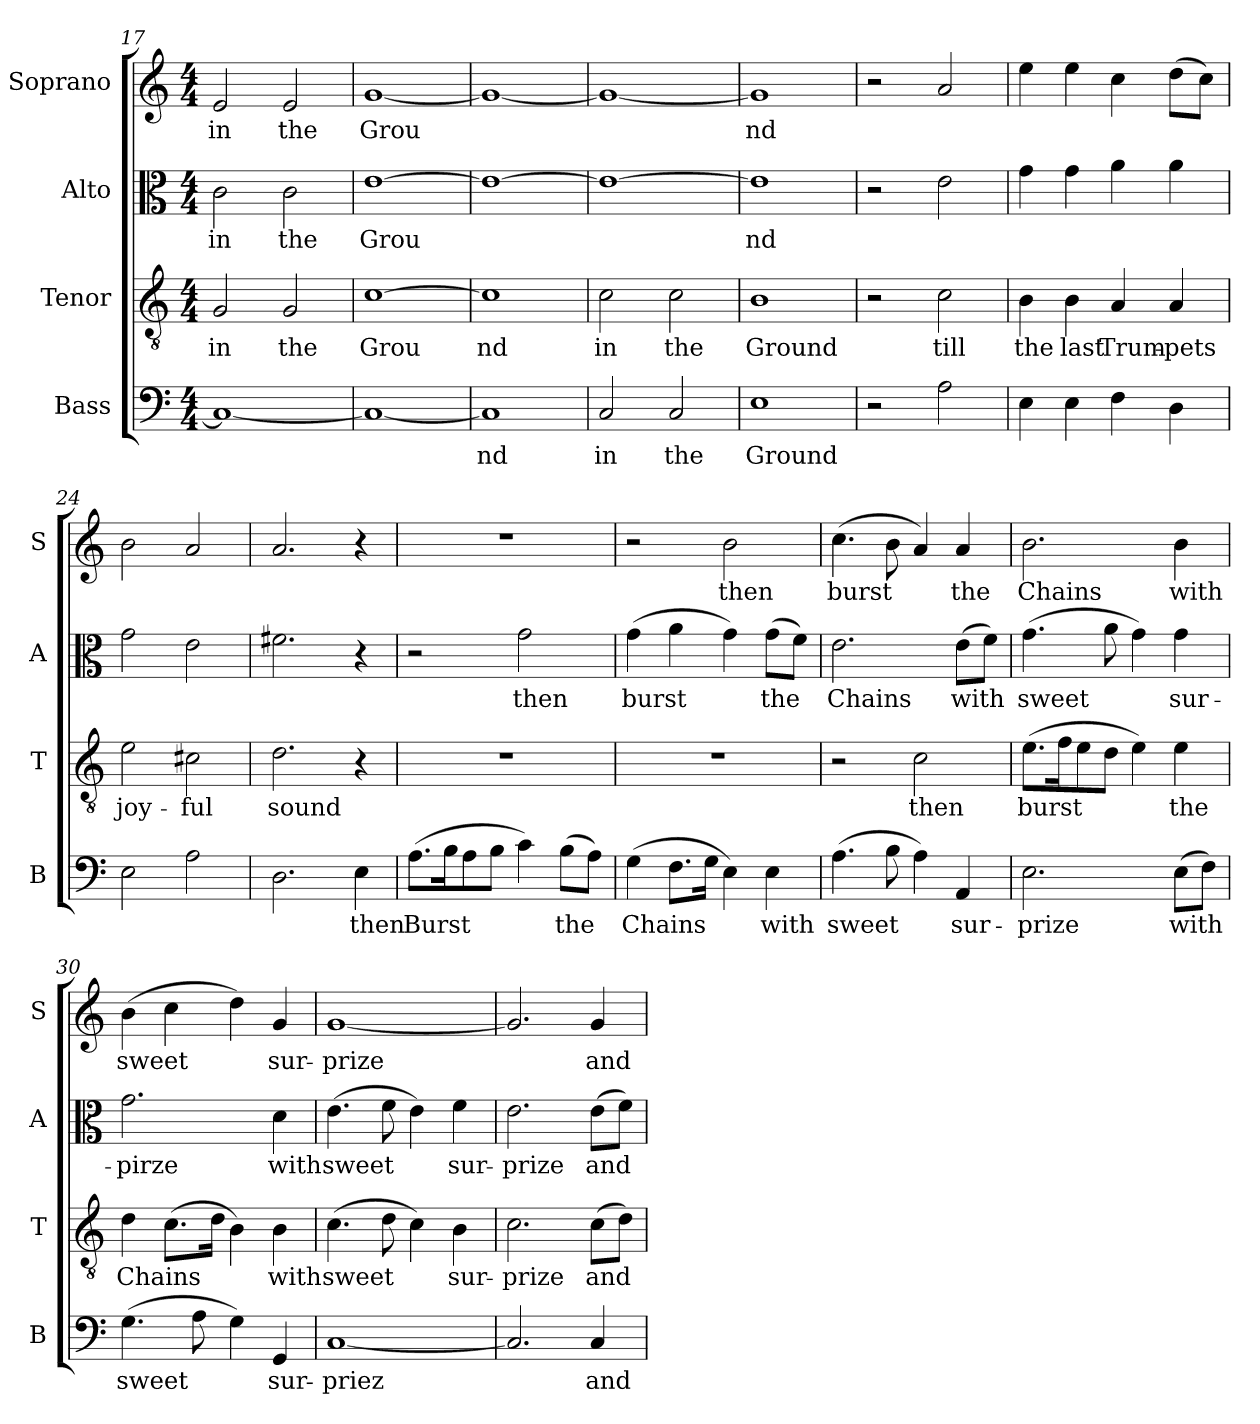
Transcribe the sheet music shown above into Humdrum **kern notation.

**kern	**text	**kern	**text	**kern	**text	**kern	**text
*part4	*part4	*part3	*part3	*part2	*part2	*part1	*part1
*staff4	*staff4	*staff3	*staff3	*staff2	*staff2	*staff1	*staff1
*I"Bass	*	*I"Tenor	*	*I"Alto	*	*I"Soprano	*
*I'B	*	*I'T	*	*I'A	*	*I'S	*
*clefF4	*	*clefGv2	*	*clefC3	*	*clefG2	*
*k[]	*	*k[]	*	*k[]	*	*k[]	*
*C:	*	*C:	*	*C:	*	*C:	*
*M4/4	*	*M4/4	*	*M4/4	*	*M4/4	*
=17	=17	=17	=17	=17	=17	=17	=17
1C_	.	2G/	in	2c\	in	2e/	in
.	.	2G/	the	2c\	the	2e/	the
=18	=18	=18	=18	=18	=18	=18	=18
1C_	.	[1c	Grou	[1e	Grou	[1g	Grou
=19	=19	=19	=19	=19	=19	=19	=19
1C]	nd	1c]	nd	1e_	.	1g_	.
=20	=20	=20	=20	=20	=20	=20	=20
2C/	in	2c\	in	1e_	.	1g_	.
2C/	the	2c\	the	.	.	.	.
=21	=21	=21	=21	=21	=21	=21	=21
1E	Ground	1B	Ground	1e]	nd	1g]	nd
=22	=22	=22	=22	=22	=22	=22	=22
2r	.	2r	.	2r	.	2r	.
2A\	.	2c\	till	2e\	.	2a/	.
=23	=23	=23	=23	=23	=23	=23	=23
4E\	.	4B\	the	4g\	.	4ee\	.
4E\	.	4B\	last	4g\	.	4ee\	.
4F\	.	4A/	Trum-	4a\	.	4cc\	.
4D\	.	4A/	-pets	4a\	.	(8dd\L	.
.	.	.	.	.	.	8cc\J)	.
!!LO:LB:g=z
=24	=24	=24	=24	=24	=24	=24	=24
2E\	.	2e\	joy-	2g\	.	2b\	.
2A\	.	2c#X\	-ful	2e\	.	2a/	.
=25	=25	=25	=25	=25	=25	=25	=25
2.D\	.	2.d\	sound	2.f#X\	.	2.a/	.
4E\	then	4r	.	4r	.	4r	.
=26	=26	=26	=26	=26	=26	=26	=26
(8.A\L	Burst	1r	.	2r	.	1r	.
16B\K	.	.	.	.	.	.	.
8A\	.	.	.	.	.	.	.
8B\J	.	.	.	.	.	.	.
4c\)	.	.	.	2g\	then	.	.
(8B\L	the	.	.	.	.	.	.
8A\J)	.	.	.	.	.	.	.
=27	=27	=27	=27	=27	=27	=27	=27
(4G\	Chains	1r	.	(4g\	burst	2r	.
8.F\L	.	.	.	4a\	.	.	.
16G\Jk	.	.	.	.	.	.	.
4E\)	.	.	.	4g\)	.	2b\	then
4E\	with	.	.	(8g\L	the	.	.
.	.	.	.	8f\J)	.	.	.
=28	=28	=28	=28	=28	=28	=28	=28
(4.A\	sweet	2r	.	2.e\	Chains	(4.cc\	burst
8B\	.	.	.	.	.	8b\	.
4A\)	.	2c\	then	.	.	4a/)	.
4AA/	sur-	.	.	(8e\L	with	4a/	the
.	.	.	.	8f\J)	.	.	.
!!LO:PB:g=z
=29	=29	=29	=29	=29	=29	=29	=29
2.E\	-prize	(8.e\L	burst	(4.g\	sweet	2.b\	Chains
.	.	16f\K	.	.	.	.	.
.	.	8e\	.	.	.	.	.
.	.	8d\J	.	8a\	.	.	.
.	.	4e\)	.	4g\)	.	.	.
(8E\L	with	4e\	the	4g\	sur-	4b\	with
8F\J)	.	.	.	.	.	.	.
=30	=30	=30	=30	=30	=30	=30	=30
(4.G\	sweet	4d\	Chains	2.g\	-pirze	(4b\	sweet
.	.	(8.c\L	.	.	.	4cc\	.
8A\	.	.	.	.	.	.	.
.	.	16d\Jk	.	.	.	.	.
4G\)	.	4B\)	.	.	.	4dd\)	.
4GG/	sur-	4B\	with	4d\	with	4g/	sur-
=31	=31	=31	=31	=31	=31	=31	=31
[1C	-priez	(4.c\	sweet	(4.e\	sweet	[1g	-prize
.	.	8d\	.	8f\	.	.	.
.	.	4c\)	.	4e\)	.	.	.
.	.	4B\	sur-	4f\	sur-	.	.
=32	=32	=32	=32	=32	=32	=32	=32
2.C/]	.	2.c\	-prize	2.e\	-prize	2.g/]	.
4C/	and	(8c\L	and	(8e\L	and	4g/	and
.	.	8d\J)	.	8f\J)	.	.	.
=	=	=	=	=	=	=	=
*-	*-	*-	*-	*-	*-	*-	*-
